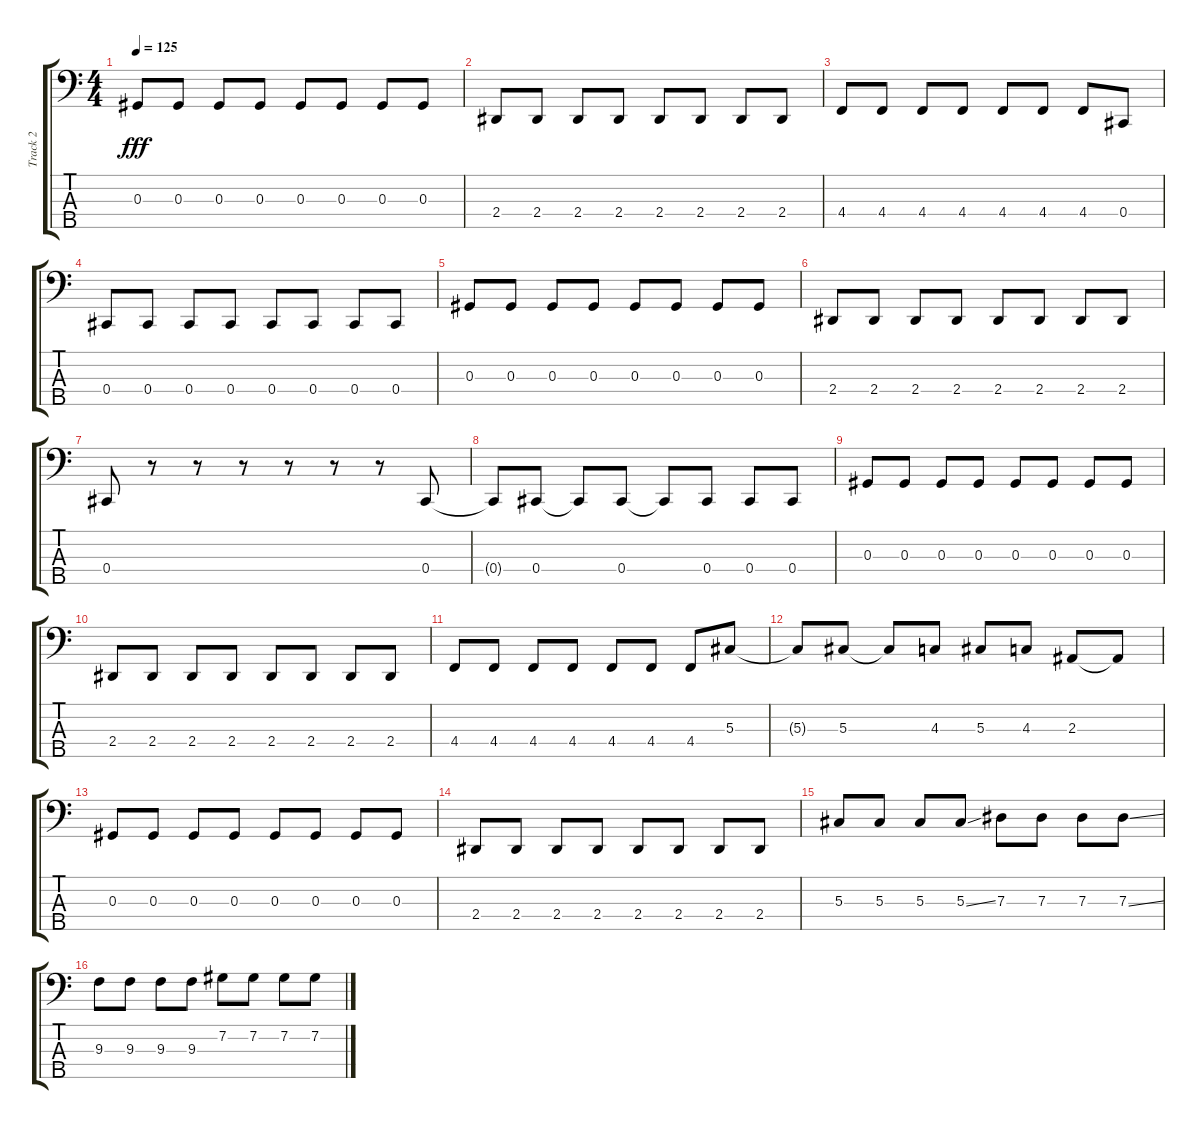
\track ("Track 2" "Track 2") {instrument electricbasspick}
\staff {score tabs}
\tuning (Gb2 Db2 Ab1 Db1 Bb0) {hide}
\ts (4 4)
\tempo 125
\clef f4
\ks c
0.3.8{dy fff} 0.3.8 0.3.8 0.3.8 0.3.8 0.3.8 0.3.8 0.3.8 |
2.4.8 2.4.8 2.4.8 2.4.8 2.4.8 2.4.8 2.4.8 2.4.8 |
4.4.8 4.4.8 4.4.8 4.4.8 4.4.8 4.4.8 4.4.8 0.4.8 |
0.4.8 0.4.8 0.4.8 0.4.8 0.4.8 0.4.8 0.4.8 0.4.8 |
0.3.8 0.3.8 0.3.8 0.3.8 0.3.8 0.3.8 0.3.8 0.3.8 |
2.4.8 2.4.8 2.4.8 2.4.8 2.4.8 2.4.8 2.4.8 2.4.8 |
0.4.8 r.8 r.8 r.8 r.8 r.8 r.8 0.4.8 |
0.4{t}.8 0.4.8 0.4{t}.8 0.4.8 0.4{t}.8 0.4.8 0.4.8 0.4.8 |
0.3.8 0.3.8 0.3.8 0.3.8 0.3.8 0.3.8 0.3.8 0.3.8 |
2.4.8 2.4.8 2.4.8 2.4.8 2.4.8 2.4.8 2.4.8 2.4.8 |
4.4.8 4.4.8 4.4.8 4.4.8 4.4.8 4.4.8 4.4.8 5.3.8 |
5.3{t}.8 5.3.8 5.3{t}.8 4.3.8 5.3.8 4.3.8 2.3.8 2.3{t}.8 |
0.3.8 0.3.8 0.3.8 0.3.8 0.3.8 0.3.8 0.3.8 0.3.8 |
2.4.8 2.4.8 2.4.8 2.4.8 2.4.8 2.4.8 2.4.8 2.4.8 |
5.3.8 5.3.8 5.3.8 5.3{ss}.8 7.3.8 7.3.8 7.3.8 7.3{ss}.8 |
9.3.8 9.3.8 9.3.8 9.3.8 7.2.8 7.2.8 7.2.8 7.2.8
